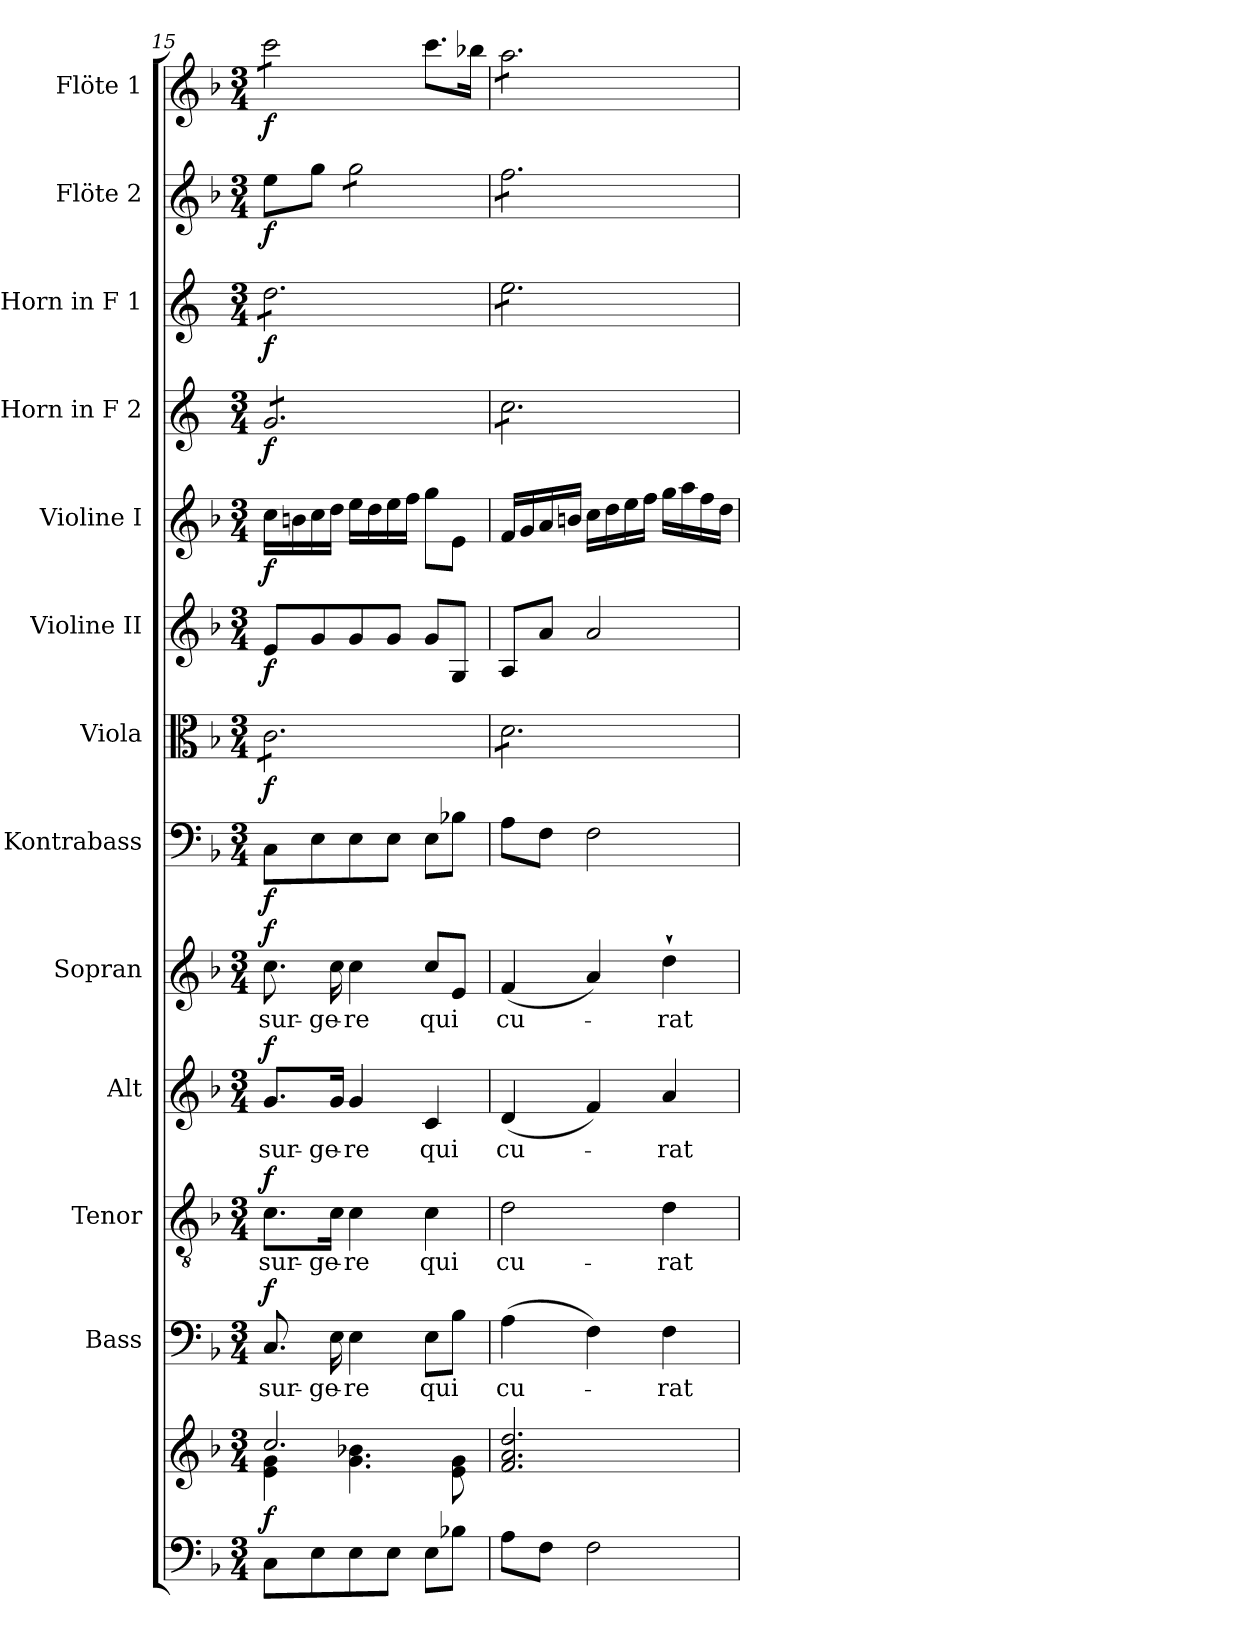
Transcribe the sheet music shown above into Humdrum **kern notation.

**kern	**kern	**dynam	**kern	**text	**dynam	**kern	**text	**dynam	**kern	**text	**dynam	**kern	**text	**dynam	**kern	**dynam	**kern	**dynam	**kern	**dynam	**kern	**dynam	**kern	**dynam	**kern	**dynam	**kern	**dynam	**kern	**dynam
*part13	*part13	*part13	*part12	*part12	*part12	*part11	*part11	*part11	*part10	*part10	*part10	*part9	*part9	*part9	*part8	*part8	*part7	*part7	*part6	*part6	*part5	*part5	*part4	*part4	*part3	*part3	*part2	*part2	*part1	*part1
*staff14	*staff13	*staff13/14	*staff12	*staff12	*staff12	*staff11	*staff11	*staff11	*staff10	*staff10	*staff10	*staff9	*staff9	*staff9	*staff8	*staff8	*staff7	*staff7	*staff6	*staff6	*staff5	*staff5	*staff4	*staff4	*staff3	*staff3	*staff2	*staff2	*staff1	*staff1
*	*	*	*I"Bass	*	*	*I"Tenor	*	*	*I"Alt	*	*	*I"Sopran	*	*	*I"Kontrabass	*	*I"Viola	*	*I"Violine II	*	*I"Violine I	*	*I"Horn in F 2	*	*I"Horn in F 1	*	*I"Flöte 2	*	*I"Flöte 1	*
*	*	*	*I'B.	*	*	*I'T.	*	*	*I'A.	*	*	*I'S.	*	*	*I'Kb.	*	*I'Vla.	*	*I'Vl. II	*	*I'Vl. I	*	*I'Hrn. F 2	*	*I'Hrn. F 1	*	*I'Fl. 2	*	*I'Fl. 1	*
*clefF4	*clefG2	*	*clefF4	*	*	*clefGv2	*	*	*clefG2	*	*	*clefG2	*	*	*clefF4	*	*clefC3	*	*clefG2	*	*clefG2	*	*clefG2	*	*clefG2	*	*clefG2	*	*clefG2	*
*	*	*	*	*	*	*	*	*	*	*	*	*	*	*	*ITrd7c12	*	*	*	*	*	*	*	*ITrd4c7	*	*ITrd4c7	*	*	*	*	*
*k[b-]	*k[b-]	*	*k[b-]	*	*	*k[b-]	*	*	*k[b-]	*	*	*k[b-]	*	*	*k[b-]	*	*k[b-]	*	*k[b-]	*	*k[b-]	*	*k[b-]	*	*k[b-]	*	*k[b-]	*	*k[b-]	*
*F:	*F:	*	*F:	*	*	*F:	*	*	*F:	*	*	*F:	*	*	*F:	*	*F:	*	*F:	*	*F:	*	*F:	*	*F:	*	*F:	*	*F:	*
*M3/4	*M3/4	*	*M3/4	*	*	*M3/4	*	*	*M3/4	*	*	*M3/4	*	*	*M3/4	*	*M3/4	*	*M3/4	*	*M3/4	*	*M3/4	*	*M3/4	*	*M3/4	*	*M3/4	*
=15	=15	=15	=15	=15	=15	=15	=15	=15	=15	=15	=15	=15	=15	=15	=15	=15	=15	=15	=15	=15	=15	=15	=15	=15	=15	=15	=15	=15	=15	=15
*	*^	*	*	*	*	*	*	*	*	*	*	*	*	*	*	*	*	*	*	*	*	*	*	*	*	*	*	*	*	*
!	!	!	!LO:DY:a=2	!	!LO:LY:b	!LO:DY:a	!	!LO:LY:b	!LO:DY:a	!	!LO:LY:b	!LO:DY:a	!	!LO:LY:b	!LO:DY:a	!	!LO:DY:b	!	!LO:DY:b	!	!LO:DY:b	!	!LO:DY:b	!	!LO:DY:b	!	!LO:DY:b	!	!LO:DY:b	!	!LO:DY:b
*	*	*	*	*	*	*	*	*	*	*	*	*	*	*	*	*	*	*tremolo	*	*	*	*	*	*	*	*	*	*	*	*	*
*	*	*	*	*	*	*	*	*	*	*	*	*	*	*	*	*	*	*	*	*	*	*	*	*tremolo	*	*	*	*	*	*	*
*	*	*	*	*	*	*	*	*	*	*	*	*	*	*	*	*	*	*	*	*	*	*	*	*	*	*tremolo	*	*	*	*	*
*	*	*	*	*	*	*	*	*	*	*	*	*	*	*	*	*	*	*	*	*	*	*	*	*	*	*	*	*	*	*tremolo	*
8C\L	2.cc/	4e\ 4g\	f	8.C/	sur-	f	8.c\L	sur-	f	8.g/L	sur-	f	8.cc\	sur-	f	8CC\L	f	8c\L	f	8e/L	f	16cc\LL	f	8c/L	f	8g\L	f	8ee\L	f	8ccc\L	f
.	.	.	.	.	.	.	.	.	.	.	.	.	.	.	.	.	.	.	.	.	.	16bn\	.	.	.	.	.	.	.	.	.
8E\	.	.	.	.	.	.	.	.	.	.	.	.	.	.	.	8EE\	.	8c\	.	8g/	.	16cc\	.	8c/	.	8g\	.	8gg\J	.	8ccc\	.
!	!	!	!	!	!LO:LY:b	!	!	!LO:LY:b	!	!	!LO:LY:b	!	!	!LO:LY:b	!	!	!	!	!	!	!	!	!	!	!	!	!	!	!	!	!
.	.	.	.	16E\	-ge-	.	16c\Jk	-ge-	.	16g/Jk	-ge-	.	16cc\	-ge-	.	.	.	.	.	.	.	16dd\JJ	.	.	.	.	.	.	.	.	.
!	!	!	!	!	!LO:LY:b	!	!	!LO:LY:b	!	!	!LO:LY:b	!	!	!LO:LY:b	!	!	!	!	!	!	!	!	!	!	!	!	!	!	!	!	!
*	*	*	*	*	*	*	*	*	*	*	*	*	*	*	*	*	*	*	*	*	*	*	*	*	*	*	*	*tremolo	*	*	*
8E\	.	4.g\ 4.b-X\	.	4E\	-re	.	4c\	-re	.	4g/	-re	.	4cc\	-re	.	8EE\	.	8c\	.	8g/	.	16ee\LL	.	8c/	.	8g\	.	8gg\L	.	8ccc\	.
.	.	.	.	.	.	.	.	.	.	.	.	.	.	.	.	.	.	.	.	.	.	16dd\	.	.	.	.	.	.	.	.	.
8E\J	.	.	.	.	.	.	.	.	.	.	.	.	.	.	.	8EE\J	.	8c\	.	8g/J	.	16ee\	.	8c/	.	8g\	.	8gg\	.	8ccc\J	.
*	*	*	*	*	*	*	*	*	*	*	*	*	*	*	*	*	*	*	*	*	*	*	*	*	*	*	*	*	*	*Xtremolo	*
.	.	.	.	.	.	.	.	.	.	.	.	.	.	.	.	.	.	.	.	.	.	16ff\JJ	.	.	.	.	.	.	.	.	.
!	!	!	!	!	!LO:LY:b	!	!	!LO:LY:b	!	!	!LO:LY:b	!	!	!LO:LY:b	!	!	!	!	!	!	!	!	!	!	!	!	!	!	!	!	!
8E\L	.	.	.	8E\L	qui	.	4c\	qui	.	4c/	qui	.	8cc/L	qui	.	8EE\L	.	8c\	.	8g/L	.	8gg\L	.	8c/	.	8g\	.	8gg\	.	8.ccc\L	.
8B-X\J	.	8e\ 8g\	.	8B-\J	.	.	.	.	.	.	.	.	8e/J	.	.	8BB-X\J	.	8c\J	.	8G/J	.	8e\J	.	8c/J	.	8g\J	.	8gg\J	.	.	.
.	.	.	.	.	.	.	.	.	.	.	.	.	.	.	.	.	.	.	.	.	.	.	.	.	.	.	.	.	.	16bb-X\Jk	.
*	*v	*v	*	*	*	*	*	*	*	*	*	*	*	*	*	*	*	*	*	*	*	*	*	*	*	*	*	*	*	*	*
=16	=16	=16	=16	=16	=16	=16	=16	=16	=16	=16	=16	=16	=16	=16	=16	=16	=16	=16	=16	=16	=16	=16	=16	=16	=16	=16	=16	=16	=16	=16
!	!	!	!	!LO:LY:b	!	!	!LO:LY:b	!	!	!LO:LY:b	!	!	!LO:LY:b	!	!	!	!	!	!	!	!	!	!	!	!	!	!	!	!	!
*	*	*	*	*	*	*	*	*	*	*	*	*	*	*	*	*	*	*	*	*	*	*	*	*	*	*	*	*	*tremolo	*
8A\L	2.f/ 2.a/ 2.dd/	.	(>4A\	cu-	.	2d\	cu-	.	(<4d/	cu-	.	(<4f/	cu-	.	8AA\L	.	8d\L	.	8A/L	.	16f/LL	.	8f\L	.	8a\L	.	8ff\L	.	8aa\L	.
.	.	.	.	.	.	.	.	.	.	.	.	.	.	.	.	.	.	.	.	.	16g/	.	.	.	.	.	.	.	.	.
8F\J	.	.	.	.	.	.	.	.	.	.	.	.	.	.	8FF\J	.	8d\	.	8a/J	.	16a/	.	8f\	.	8a\	.	8ff\	.	8aa\	.
.	.	.	.	.	.	.	.	.	.	.	.	.	.	.	.	.	.	.	.	.	16bn/JJ	.	.	.	.	.	.	.	.	.
2F\	.	.	4F\)	.	.	.	.	.	4f/)	.	.	4a/)	.	.	2FF\	.	8d\	.	2a/	.	16cc\LL	.	8f\	.	8a\	.	8ff\	.	8aa\	.
.	.	.	.	.	.	.	.	.	.	.	.	.	.	.	.	.	.	.	.	.	16dd\	.	.	.	.	.	.	.	.	.
.	.	.	.	.	.	.	.	.	.	.	.	.	.	.	.	.	8d\	.	.	.	16ee\	.	8f\	.	8a\	.	8ff\	.	8aa\	.
.	.	.	.	.	.	.	.	.	.	.	.	.	.	.	.	.	.	.	.	.	16ff\JJ	.	.	.	.	.	.	.	.	.
!	!	!	!	!LO:LY:b	!	!	!LO:LY:b	!	!	!LO:LY:b	!	!	!LO:LY:b	!	!	!	!	!	!	!	!	!	!	!	!	!	!	!	!	!
.	.	.	4F\	-rat	.	4d\	-rat	.	4a/	-rat	.	4dd`>\	-rat	.	.	.	8d\	.	.	.	16gg\LL	.	8f\	.	8a\	.	8ff\	.	8aa\	.
.	.	.	.	.	.	.	.	.	.	.	.	.	.	.	.	.	.	.	.	.	16aa\	.	.	.	.	.	.	.	.	.
.	.	.	.	.	.	.	.	.	.	.	.	.	.	.	.	.	8d\J	.	.	.	16ff\	.	8f\J	.	8a\J	.	8ff\J	.	8aa\J	.
*	*	*	*	*	*	*	*	*	*	*	*	*	*	*	*	*	*	*	*	*	*	*	*	*	*	*	*	*	*Xtremolo	*
*	*	*	*	*	*	*	*	*	*	*	*	*	*	*	*	*	*	*	*	*	*	*	*	*	*	*	*Xtremolo	*	*	*
*	*	*	*	*	*	*	*	*	*	*	*	*	*	*	*	*	*	*	*	*	*	*	*	*	*Xtremolo	*	*	*	*	*
*	*	*	*	*	*	*	*	*	*	*	*	*	*	*	*	*	*	*	*	*	*	*	*Xtremolo	*	*	*	*	*	*	*
*	*	*	*	*	*	*	*	*	*	*	*	*	*	*	*	*	*Xtremolo	*	*	*	*	*	*	*	*	*	*	*	*	*
.	.	.	.	.	.	.	.	.	.	.	.	.	.	.	.	.	.	.	.	.	16dd\JJ	.	.	.	.	.	.	.	.	.
=	=	=	=	=	=	=	=	=	=	=	=	=	=	=	=	=	=	=	=	=	=	=	=	=	=	=	=	=	=	=
*-	*-	*-	*-	*-	*-	*-	*-	*-	*-	*-	*-	*-	*-	*-	*-	*-	*-	*-	*-	*-	*-	*-	*-	*-	*-	*-	*-	*-	*-	*-
